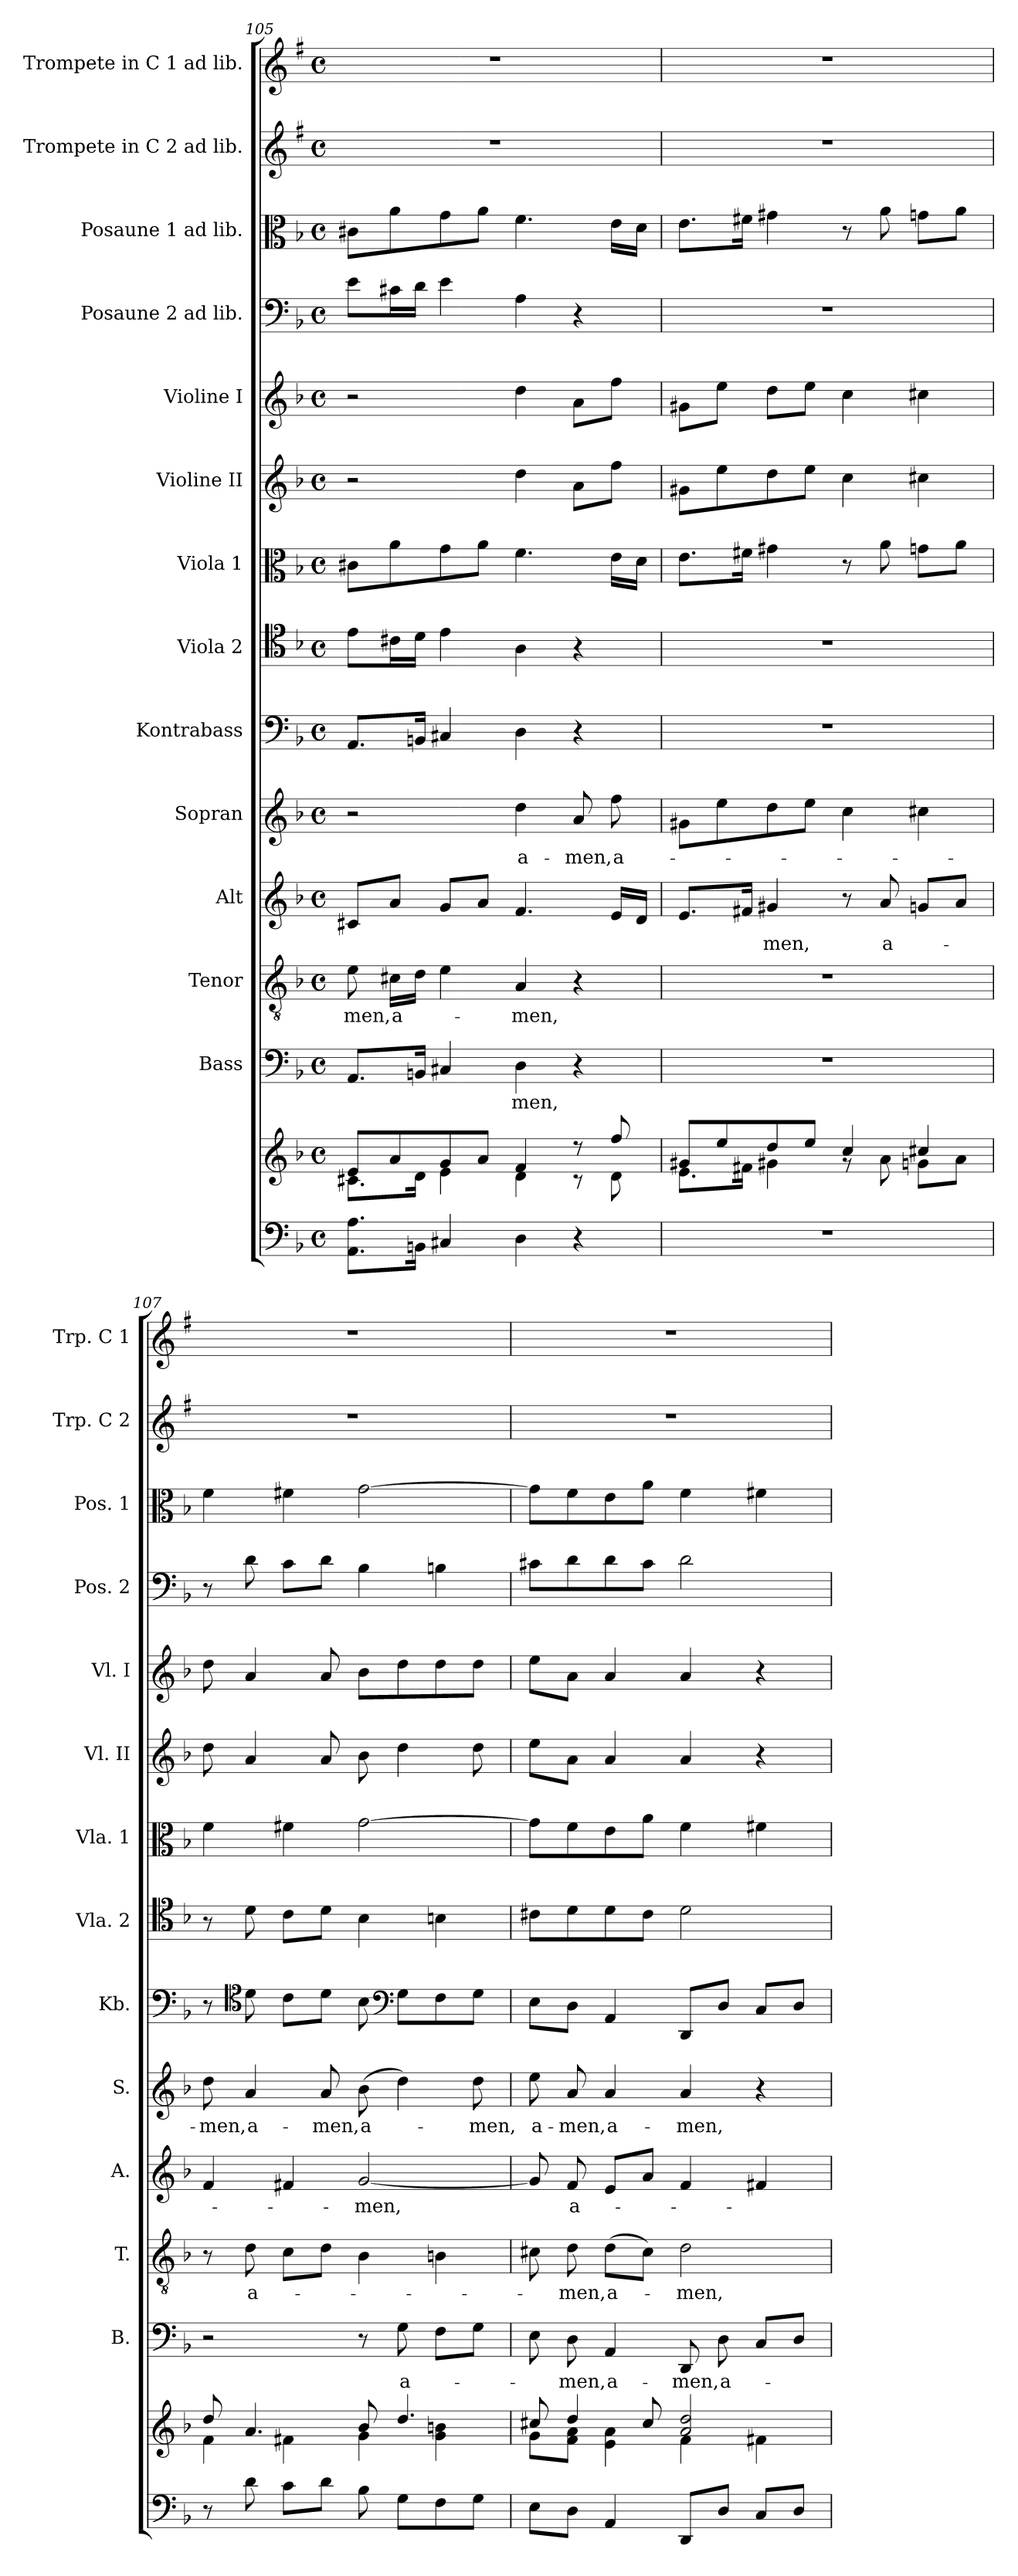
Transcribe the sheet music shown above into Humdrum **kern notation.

**kern	**kern	**kern	**text	**kern	**text	**kern	**text	**kern	**text	**kern	**kern	**kern	**kern	**kern	**kern	**kern	**kern	**kern
*part14	*part14	*part13	*part13	*part12	*part12	*part11	*part11	*part10	*part10	*part9	*part8	*part7	*part6	*part5	*part4	*part3	*part2	*part1
*staff15	*staff14	*staff13	*staff13	*staff12	*staff12	*staff11	*staff11	*staff10	*staff10	*staff9	*staff8	*staff7	*staff6	*staff5	*staff4	*staff3	*staff2	*staff1
*	*	*I"Bass	*	*I"Tenor	*	*I"Alt	*	*I"Sopran	*	*I"Kontrabass	*I"Viola 2	*I"Viola 1	*I"Violine II	*I"Violine I	*I"Posaune 2 ad lib.	*I"Posaune 1 ad lib.	*I"Trompete in C 2 ad lib.	*I"Trompete in C 1 ad lib.
*	*	*I'B.	*	*I'T.	*	*I'A.	*	*I'S.	*	*I'Kb.	*I'Vla. 2	*I'Vla. 1	*I'Vl. II	*I'Vl. I	*I'Pos. 2	*I'Pos. 1	*I'Trp. C 2	*I'Trp. C 1
*clefF4	*clefG2	*clefF4	*	*clefGv2	*	*clefG2	*	*clefG2	*	*clefF4	*clefC4	*clefC3	*clefG2	*clefG2	*clefF4	*clefC3	*clefG2	*clefG2
*	*	*	*	*	*	*	*	*	*	*ITrd7c12	*	*	*	*	*	*	*ITrd1c2	*ITrd1c2
*k[b-]	*k[b-]	*k[b-]	*	*k[b-]	*	*k[b-]	*	*k[b-]	*	*k[b-]	*k[b-]	*k[b-]	*k[b-]	*k[b-]	*k[b-]	*k[b-]	*k[b-]	*k[b-]
*F:	*F:	*F:	*	*F:	*	*F:	*	*F:	*	*F:	*F:	*F:	*F:	*F:	*F:	*F:	*F:	*F:
*M4/4	*M4/4	*M4/4	*	*M4/4	*	*M4/4	*	*M4/4	*	*M4/4	*M4/4	*M4/4	*M4/4	*M4/4	*M4/4	*M4/4	*M4/4	*M4/4
*met(c)	*met(c)	*met(c)	*	*met(c)	*	*met(c)	*	*met(c)	*	*met(c)	*met(c)	*met(c)	*met(c)	*met(c)	*met(c)	*met(c)	*met(c)	*met(c)
=105	=105	=105	=105	=105	=105	=105	=105	=105	=105	=105	=105	=105	=105	=105	=105	=105	=105	=105
*	*^	*	*	*	*	*	*	*	*	*	*	*	*	*	*	*	*	*
!	!	!	!	!	!	!LO:LY:b	!	!	!	!	!	!	!	!	!	!	!	!	!
8.AA\ 8.A\L	8e/L	8.c#X\L	8.AA/L	.	8e\	-men,	8c#X/L	.	2r	.	8.AAA/L	8e\L	8c#X\L	2r	2r	8e\L	8c#X\L	1r	1r
!	!	!	!	!	!	!LO:LY:b	!	!	!	!	!	!	!	!	!	!	!	!	!
.	8a/	.	.	.	16c#X\LL	a-	8a/J	.	.	.	.	16c#X\L	8a\	.	.	16c#X\L	8a\	.	.
16BBn\Jk	.	16d\Jk	16BBn/Jk	.	16d\JJ	.	.	.	.	.	16BBBn/Jk	16d\JJ	.	.	.	16d\JJ	.	.	.
4C#X/	8g/	4e\	4C#X/	.	4e\	.	8g/L	.	.	.	4CC#X/	4e\	8g\	.	.	4e\	8g\	.	.
.	8a/J	.	.	.	.	.	8a/J	.	.	.	.	.	8a\J	.	.	.	8a\J	.	.
!	!	!	!	!LO:LY:b	!	!LO:LY:b	!	!	!	!LO:LY:b	!	!	!	!	!	!	!	!	!
4D\	4f/	4d\	4D\	-men,	4A/	-men,	4.f/	.	4dd\	a-	4DD\	4A\	4.f\	4dd\	4dd\	4A\	4.f\	.	.
!	!	!	!	!	!	!	!	!	!	!LO:LY:b	!	!	!	!	!	!	!	!	!
4r	8r	8r	4r	.	4r	.	.	.	8a/	-men,	4r	4r	.	8a\L	8a\L	4r	.	.	.
!	!	!	!	!	!	!	!	!	!	!LO:LY:b	!	!	!	!	!	!	!	!	!
.	8ff/	8d\	.	.	.	.	16e/LL	.	8ff\	a-	.	.	16e\LL	8ff\J	8ff\J	.	16e\LL	.	.
.	.	.	.	.	.	.	16d/JJ	.	.	.	.	.	16d\JJ	.	.	.	16d\JJ	.	.
=106	=106	=106	=106	=106	=106	=106	=106	=106	=106	=106	=106	=106	=106	=106	=106	=106	=106	=106	=106
1r	8g#X/L	8.e\L	1r	.	1r	.	8.e/L	.	8g#X\L	.	1r	1r	8.e\L	8g#X\L	8g#X\L	1r	8.e\L	1r	1r
.	8ee/	.	.	.	.	.	.	.	8ee\	.	.	.	.	8ee\	8ee\J	.	.	.	.
.	.	16f#X\Jk	.	.	.	.	16f#X/Jk	.	.	.	.	.	16f#X\Jk	.	.	.	16f#X\Jk	.	.
!	!	!	!	!	!	!	!	!LO:LY:b	!	!	!	!	!	!	!	!	!	!	!
.	8dd/	4g#X\	.	.	.	.	4g#X/	-men,	8dd\	.	.	.	4g#X\	8dd\	8dd\L	.	4g#X\	.	.
.	8ee/J	.	.	.	.	.	.	.	8ee\J	.	.	.	.	8ee\J	8ee\J	.	.	.	.
.	4cc/	8rf	.	.	.	.	8r	.	4cc\	.	.	.	8r	4cc\	4cc\	.	8r	.	.
!	!	!	!	!	!	!	!	!LO:LY:b	!	!	!	!	!	!	!	!	!	!	!
.	.	8a\	.	.	.	.	8a/	a-	.	.	.	.	8a\	.	.	.	8a\	.	.
.	4cc#X/	8gn\L	.	.	.	.	8gn/L	.	4cc#X\	.	.	.	8gn\L	4cc#X\	4cc#X\	.	8gn\L	.	.
.	.	8a\J	.	.	.	.	8a/J	.	.	.	.	.	8a\J	.	.	.	8a\J	.	.
!!LO:PB:g=z
=107	=107	=107	=107	=107	=107	=107	=107	=107	=107	=107	=107	=107	=107	=107	=107	=107	=107	=107	=107
!	!	!	!	!	!	!	!	!	!	!LO:LY:b	!	!	!	!	!	!	!	!	!
8r	8dd/	4f\	2r	.	8r	.	4f/	.	8dd\	-men,	8r	8r	4f\	8dd\	8dd\	8r	4f\	1r	1r
*	*	*	*	*	*	*	*	*	*	*	*clefC4	*	*	*	*	*	*	*	*
!	!	!	!	!	!	!LO:LY:b	!	!	!	!LO:LY:b	!	!	!	!	!	!	!	!	!
8d\	4.a/	.	.	.	8d\	a-	.	.	4a/	a-	8D\	8d\	.	4a/	4a/	8d\	.	.	.
8c\L	.	4f#X\	.	.	8c\L	.	4f#X/	.	.	.	8C\L	8c\L	4f#X\	.	.	8c\L	4f#X\	.	.
!	!	!	!	!	!	!	!	!	!	!LO:LY:b	!	!	!	!	!	!	!	!	!
8d\J	.	.	.	.	8d\J	.	.	.	8a/	-men,	8D\J	8d\J	.	8a/	8a/	8d\J	.	.	.
!	!	!	!	!	!	!	!	!LO:LY:b	!	!LO:LY:b	!	!	!	!	!	!	!	!	!
8B-\	8b-/	4g\	8r	.	4B-\	.	[2g/	-men,	(>8b-\	a-	8BB-\	4B-\	[2g\	8b-\	8b-\L	4B-\	[2g\	.	.
*	*	*	*	*	*	*	*	*	*	*	*clefF4	*	*	*	*	*	*	*	*
!	!	!	!	!LO:LY:b	!	!	!	!	!	!	!	!	!	!	!	!	!	!	!
8G\L	4.dd/	.	8G\	a-	.	.	.	.	4dd\)	.	8GG\L	.	.	4dd\	8dd\	.	.	.	.
8F\	.	4g\ 4bn\	8F\L	.	4Bn\	.	.	.	.	.	8FF\	4Bn\	.	.	8dd\	4Bn\	.	.	.
!	!	!	!	!	!	!	!	!	!	!LO:LY:b	!	!	!	!	!	!	!	!	!
8G\J	.	.	8G\J	.	.	.	.	.	8dd\	-men,	8GG\J	.	.	8dd\	8dd\J	.	.	.	.
=108	=108	=108	=108	=108	=108	=108	=108	=108	=108	=108	=108	=108	=108	=108	=108	=108	=108	=108	=108
!	!	!	!	!	!	!	!	!	!	!LO:LY:b	!	!	!	!	!	!	!	!	!
8E\L	8cc#X/	8g\L	8E\	.	8c#X\	.	8g/]	.	8ee\	a-	8EE\L	8c#X\L	8g\L]	8ee\L	8ee\L	8c#X\L	8g\L]	1r	1r
!	!	!	!	!LO:LY:b	!	!LO:LY:b	!	!LO:LY:b	!	!LO:LY:b	!	!	!	!	!	!	!	!	!
8D\J	4dd/	8f\ 8a\J	8D\	-men,	8d\	-men,	8f/	a-	8a/	-men,	8DD\J	8d\	8f\	8a\J	8a\J	8d\	8f\	.	.
!	!	!	!	!LO:LY:b	!	!LO:LY:b	!	!	!	!LO:LY:b	!	!	!	!	!	!	!	!	!
4AA/	.	4e\ 4a\	4AA/	a-	(>8d\L	a-	8e/L	.	4a/	a-	4AAA/	8d\	8e\	4a/	4a/	8d\	8e\	.	.
.	8cc#/	.	.	.	8c#\J)	.	8a/J	.	.	.	.	8c#\J	8a\J	.	.	8c#\J	8a\J	.	.
!	!	!	!	!LO:LY:b	!	!LO:LY:b	!	!	!	!LO:LY:b	!	!	!	!	!	!	!	!	!
8DD/L	2a/ 2dd/	4f\	8DD/	-men,	2d\	-men,	4f/	.	4a/	-men,	8DDD/L	2d\	4f\	4a/	4a/	2d\	4f\	.	.
!	!	!	!	!LO:LY:b	!	!	!	!	!	!	!	!	!	!	!	!	!	!	!
8D/J	.	.	8D\	a-	.	.	.	.	.	.	8DD/J	.	.	.	.	.	.	.	.
8C/L	.	4f#X\	8C/L	.	.	.	4f#X/	.	4r	.	8CC/L	.	4f#X\	4r	4r	.	4f#X\	.	.
8D/J	.	.	8D/J	.	.	.	.	.	.	.	8DD/J	.	.	.	.	.	.	.	.
*	*v	*v	*	*	*	*	*	*	*	*	*	*	*	*	*	*	*	*	*
=	=	=	=	=	=	=	=	=	=	=	=	=	=	=	=	=	=	=
*-	*-	*-	*-	*-	*-	*-	*-	*-	*-	*-	*-	*-	*-	*-	*-	*-	*-	*-
